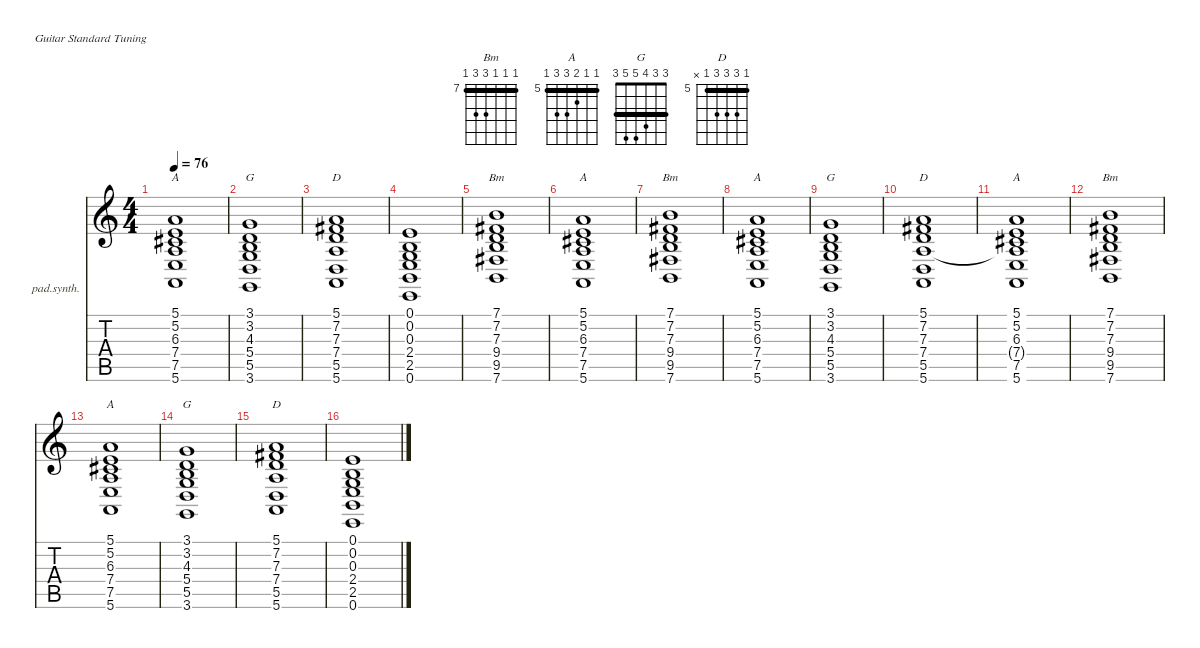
\defaultSystemsLayout 4
\hideDynamics
\bracketExtendMode nobrackets
\firstSystemTrackNameOrientation horizontal
\otherSystemsTrackNameOrientation horizontal
\track ("Synth" "pad.synth.") {instrument pad1newage}
\staff {score tabs}
\tuning (E4 B3 G3 D3 A2 E2)
\chord ("Bm" 7 7 7 9 9 7) {firstfret 7 barre (7 7 7)}
\chord ("A" 5 5 6 7 7 5) {firstfret 5 barre (5 5)}
\chord ("G" 3 3 4 5 5 3) {barre (3 3)}
\chord ("D" 5 7 7 7 5 x) {firstfret 5 barre 5}
\ts (4 4)
\tempo 76
\clef g2
\ks c
(5.1 5.2 6.3{acc #} 7.4 7.5 5.6).1{ch "A" dy f} |
(3.1 3.2 4.3 5.4 5.5 3.6).1{ch "G"} |
(5.1 7.2{acc #} 7.3 7.4 5.5 5.6).1{ch "D"} |
(0.1 0.2 0.3 2.4 2.5 0.6).1 |
(7.1 7.2{acc #} 7.3 9.4 9.5{acc #} 7.6).1{ch "Bm"} |
(5.1 5.2 6.3{acc #} 7.4 7.5 5.6).1{ch "A"} |
(7.1 7.2{acc #} 7.3 9.4 9.5{acc #} 7.6).1{ch "Bm"} |
(5.1 5.2 6.3{acc #} 7.4 7.5 5.6).1{ch "A"} |
(3.1 3.2 4.3 5.4 5.5 3.6).1{ch "G"} |
(5.1 7.2{acc #} 7.3 7.4 5.5 5.6).1{ch "D"} |
(5.1 5.2 6.3{acc #} 7.4{t} 7.5 5.6).1{ch "A"} |
(7.1 7.2{acc #} 7.3 9.4 9.5{acc #} 7.6).1{ch "Bm"} |
(5.1 5.2 6.3{acc #} 7.4 7.5 5.6).1{ch "A"} |
(3.1 3.2 4.3 5.4 5.5 3.6).1{ch "G"} |
(5.1 7.2{acc #} 7.3 7.4 5.5 5.6).1{ch "D"} |
(0.1 0.2 0.3 2.4 2.5 0.6).1
